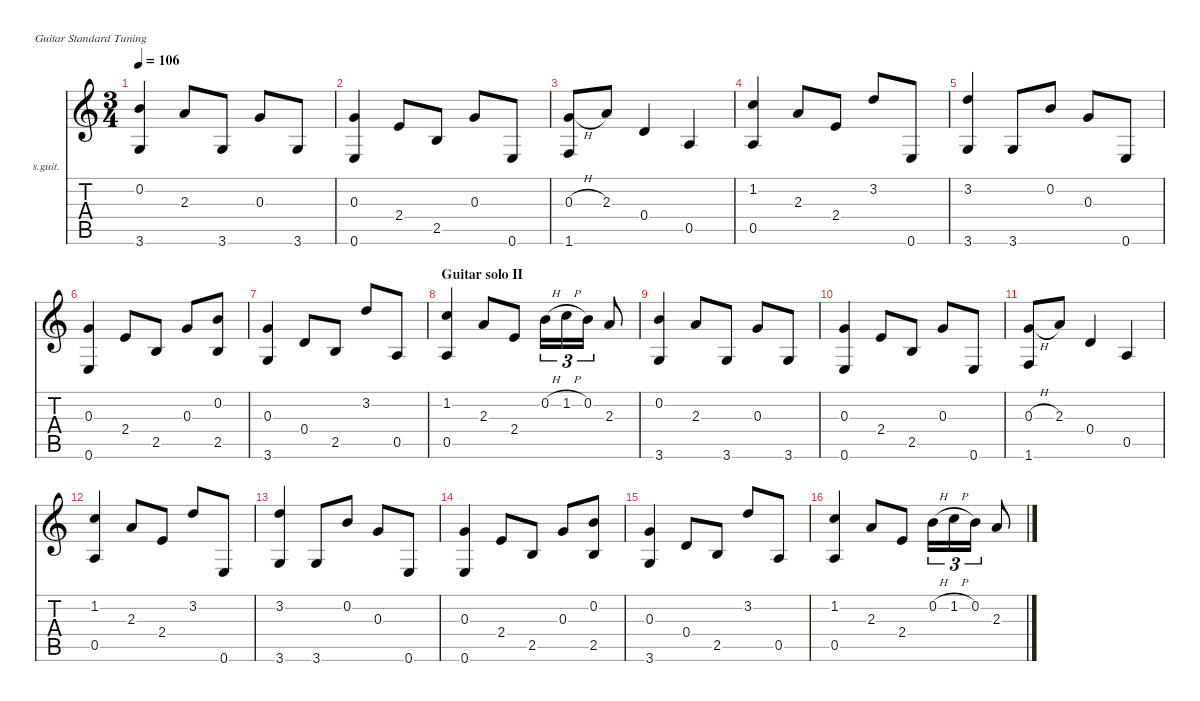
\defaultSystemsLayout 4
\hideDynamics
\bracketExtendMode nobrackets
\firstSystemTrackNameOrientation horizontal
\otherSystemsTrackNameOrientation horizontal
\track ("Acoustic Guitar" "s.guit.") {instrument acousticguitarsteel}
\staff {score tabs}
\tuning (E4 B3 G3 D3 A2 E2)
\ts (3 4)
\tempo 106
\clef g2
\ks c
(0.2 3.6).4{dy f beam Up} 2.3.8{beam Up} 3.6.8{beam Up} 0.3.8{beam Up} 3.6.8{beam Up} |
(0.3 0.6).4{beam Up} 2.4.8{beam Up} 2.5.8{beam Up} 0.3.8{beam Up} 0.6.8{beam Up} |
(0.3{h} 1.6).8{beam Up} 2.3.8{beam Up} 0.4.4{beam Up} 0.5.4{beam Up} |
(1.2 0.5).4{beam Up} 2.3.8{beam Up} 2.4.8{beam Up} 3.2.8{beam Up} 0.6.8{beam Up} |
(3.2 3.6).4{beam Up} 3.6.8{beam Up} 0.2.8{beam Up} 0.3.8{beam Up} 0.6.8{beam Up} |
(0.3 0.6).4{beam Up} 2.4.8{beam Up} 2.5.8{beam Up} 0.3.8{beam Up} (0.2 2.5).8{beam Up} |
(0.3 3.6).4{beam Up} 0.4.8{beam Up} 2.5.8{beam Up} 3.2.8{beam Up} 0.5.8{beam Up} |
\section ("" "Guitar solo II")
(1.2 0.5).4{beam Up} 2.3.8{beam Up} 2.4.8{beam Up} 0.2{h}.16{tu (3 2) beam Down} 1.2{h}.16{tu (3 2) beam Down} 0.2.16{tu (3 2) beam Down} 2.3.8{beam Up} |
(0.2 3.6).4{beam Up} 2.3.8{beam Up} 3.6.8{beam Up} 0.3.8{beam Up} 3.6.8{beam Up} |
(0.3 0.6).4{beam Up} 2.4.8{beam Up} 2.5.8{beam Up} 0.3.8{beam Up} 0.6.8{beam Up} |
(0.3{h} 1.6).8{beam Up} 2.3.8{beam Up} 0.4.4{beam Up} 0.5.4{beam Up} |
(1.2 0.5).4{beam Up} 2.3.8{beam Up} 2.4.8{beam Up} 3.2.8{beam Up} 0.6.8{beam Up} |
(3.2 3.6).4{beam Up} 3.6.8{beam Up} 0.2.8{beam Up} 0.3.8{beam Up} 0.6.8{beam Up} |
(0.3 0.6).4{beam Up} 2.4.8{beam Up} 2.5.8{beam Up} 0.3.8{beam Up} (0.2 2.5).8{beam Up} |
(0.3 3.6).4{beam Up} 0.4.8{beam Up} 2.5.8{beam Up} 3.2.8{beam Up} 0.5.8{beam Up} |
(1.2 0.5).4{beam Up} 2.3.8{beam Up} 2.4.8{beam Up} 0.2{h}.16{tu (3 2) beam Down} 1.2{h}.16{tu (3 2) beam Down} 0.2.16{tu (3 2) beam Down} 2.3.8{beam Up}
